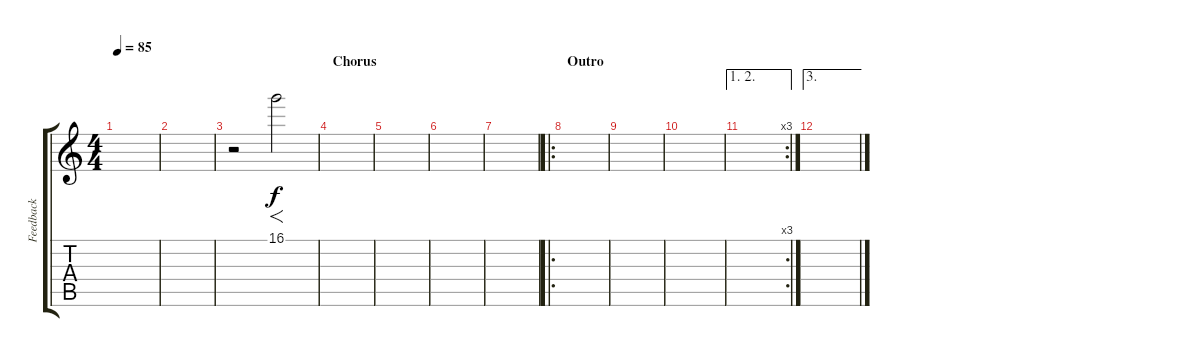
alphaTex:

\track ("Feedback" "Feedback") {instrument distortionguitar}
\staff {score tabs}
\tuning (Eb4 Bb3 Gb3 Db3 Ab2 Eb2) {hide}
\ts (4 4)
\tempo 85
\clef g2
\ks c
|
|
r.2 16.1.2{f volume 16} |
\section ("" "Chorus")
|
|
|
|
\ro
\section ("" "Outro")
|
|
|
\ae (1 2)
\rc 3
|
\ae 3
